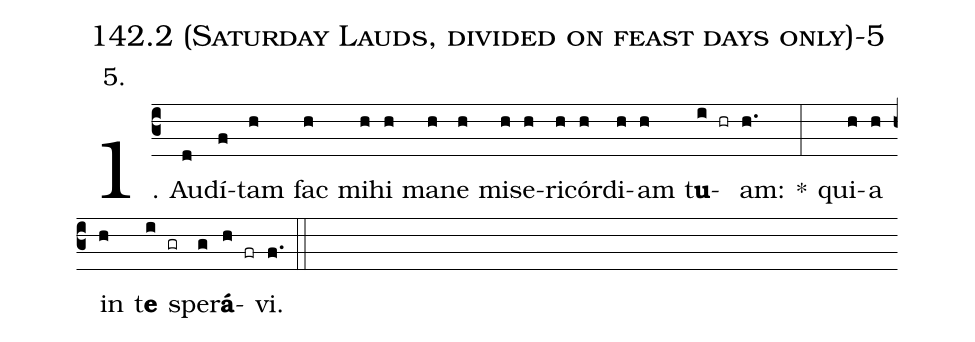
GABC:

name: 142.2 (Saturday Lauds, divided on feast days only)-5;
annotation: 5.;
%%
(c3)1. Au(d)dí(f)tam(h) fac(h) mi(h)hi(h) ma(h)ne(h) mi(h)se(h)ri(h)cór(h)di(h)am(h) t<b>u</b>(i hr)am:(h.) *(:) qui(h)a(h) in(h) t<b>e</b>(i gr) spe(g)r<b>á</b>(h fr)vi.(f.) (::)
